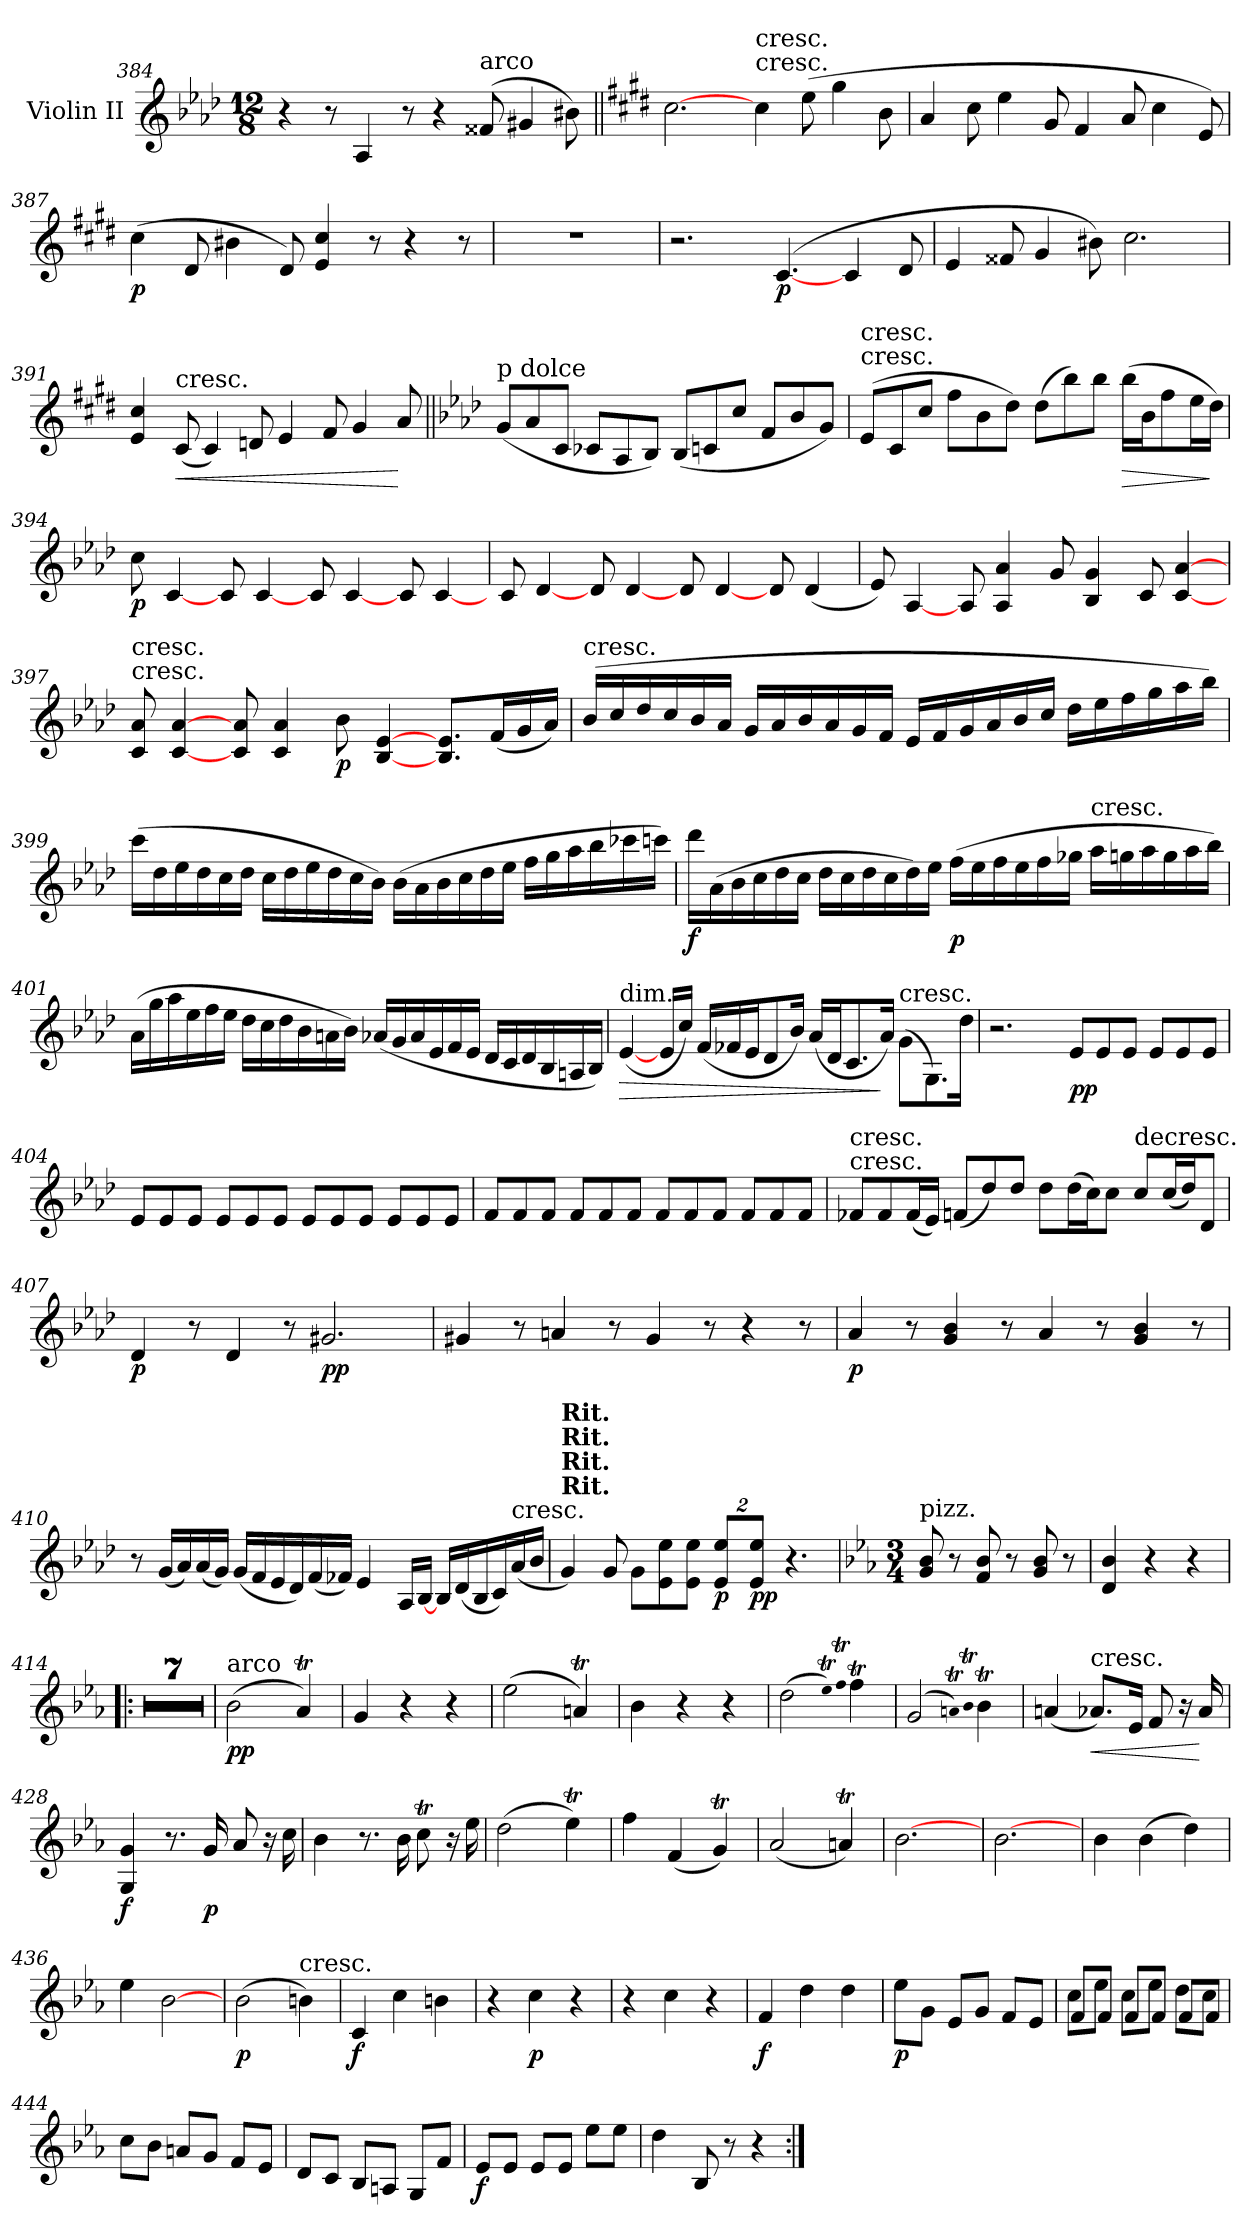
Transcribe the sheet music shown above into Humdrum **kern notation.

**kern	**dynam
*part1	*part1
*staff1	*staff1
*I"Violin II	*
*I'Vln	*
*clefG2	*
*k[b-e-a-d-]	*
*A-:	*
*M12/8	*
=384	=384
4r	.
8r	.
4A-	.
8r	.
4r	.
!LO:TX:a:t=arco	!
(8f##X	.
4g#X	.
8b#X)	.
=385||	=385||
*k[f#c#g#d#]	*
*c#:	*
[2.cc#	.
!LO:TX:t=cresc.	!
!LO:TX:a:t=cresc.	!
4cc#	.
(8ee	.
4gg#	.
8b	.
=386	=386
4a	.
8cc#	.
4ee	.
8g#	.
4f#	.
8a	.
4cc#	.
8e)	.
=387	=387
(4cc#	p
8d#	.
4b#X	.
8d#)	.
4e 4cc#	.
8r	.
4r	.
8r	.
=388	=388
1.r	.
=389	=389
2.r	.
([4.c#	p
4c#	.
8d#	.
=390	=390
4e	.
8f##X	.
4g#	.
8b#X)	.
2.cc#	.
=391	=391
4e 4cc#	.
!LO:TX:a:t=cresc.	!
!	!LO:HP:b
(8c#	<
4c#)	.
8dn	.
4e	.
8f#	.
4g#	.
8a	[
=392||	=392||
*k[b-e-a-d-]	*
*A-:	*
!LO:TX:a:t=p dolce	!
(8g/L	.
8a-/	.
8c/J	.
8c-X/L	.
8A-/	.
8B-/J)	.
(8B-/L	.
8cn/	.
8cc/J	.
8f/L	.
8b-/	.
8g/J)	.
=393	=393
!LO:TX:t=cresc.	!
!LO:TX:a:t=cresc.	!
(8e-/L	.
8c/	.
8cc/J	.
8ff\L	.
8b-\	.
8dd-\J)	.
(8dd-\L	.
8bb-\)	.
8bb-\J	.
!	!LO:HP:b
(16bb-\LL	>
16b-\J	.
8ff\	.
16ee-\L	.
16dd-\JJ)	]
=394	=394
8cc	p
[4c	.
8c	.
[4c	.
8c	.
[4c	.
8c	.
[4c	.
=395	=395
8c	.
[4d-	.
8d-	.
[4d-	.
8d-	.
[4d-	.
8d-	.
(4d-	.
=396	=396
8e-)	.
[4A-	.
8A-	.
4A- 4a-	.
8g	.
4B- 4g	.
8c	.
[4c [4a-	.
=397	=397
!LO:TX:t=cresc.	!
!LO:TX:a:t=cresc.	!
8c 8a-	.
[4c [4a-	.
8c 8a-	.
4c 4a-	.
8b-	p
[4B- [4e-	.
8.B-/ 8.e-/L	.
(16f/L	.
16g/	.
16a-/JJ)	.
=398	=398
!LO:TX:a:t=cresc.	!
(16b-/LL	.
16cc/	.
16dd-/	.
16cc/	.
16b-/	.
16a-/JJ	.
16g/LL	.
16a-/	.
16b-/	.
16a-/	.
16g/	.
16f/JJ	.
16e-/LL	.
16f/	.
16g/	.
16a-/	.
16b-/	.
16cc/JJ	.
16dd-\LL	.
16ee-\	.
16ff\	.
16gg\	.
16aa-\	.
16bb-\JJ)	.
=399	=399
(16ccc\LL	.
16dd-\	.
16ee-\	.
16dd-\	.
16cc\	.
16dd-\JJ	.
16cc\LL	.
16dd-\	.
16ee-\	.
16dd-\	.
16cc\	.
16b-\JJ)	.
(16b-\LL	.
16a-\	.
16b-\	.
16cc\	.
16dd-\	.
16ee-\JJ	.
16ff\LL	.
16gg\	.
16aa-\	.
16bb-\	.
16ccc-X\	.
16cccn\JJ)	.
=400	=400
16ddd-\LL	f
(16a-\	.
16b-\	.
16cc\	.
16dd-\	.
16cc\JJ	.
16dd-\LL	.
16cc\	.
16dd-\	.
16cc\	.
16dd-\)	.
16ee-\JJ	.
(16ff\LL	p
16ee-\	.
16ff\	.
16ee-\	.
16ff\	.
16gg-X\JJ	.
!LO:TX:a:t=cresc.	!
16aa-\LL	.
16ggn\	.
16aa-\	.
16gg\	.
16aa-\	.
16bb-\JJ)	.
=401	=401
(16a-\LL	.
16gg\	.
16aa-\	.
16ee-\	.
16ff\	.
16ee-\JJ	.
16dd-\LL	.
16cc\	.
16dd-\	.
16b-\	.
16an\	.
16b-\JJ)	.
(16a-X/LL	.
16g/	.
16a-/	.
16e-/	.
16f/	.
16e-/JJ	.
16d-/LL	.
16c/	.
16d-/	.
16B-/	.
16An/	.
16B-/JJ)	.
=402	=402
!LO:TX:a:t=dim.	!
!	!LO:HP:b
([4e-	>
16e-/LL	.
16cc/JJ)	.
(16f/LL	.
16f-X/	.
16e-/J	.
8d-/	.
16b-/Jk)	.
(16a-/LL	.
16d-/J	.
8.c/	.
16a-/Jk)	]
!LO:TX:a:t=cresc.	!
(8g\L	.
8.G\)	.
16dd-\Jk	.
=403	=403
2.r	.
8e-/L	pp
8e-/	.
8e-/J	.
8e-/L	.
8e-/	.
8e-/J	.
=404	=404
8e-/L	.
8e-/	.
8e-/J	.
8e-/L	.
8e-/	.
8e-/J	.
8e-/L	.
8e-/	.
8e-/J	.
8e-/L	.
8e-/	.
8e-/J	.
=405	=405
8f/L	.
8f/	.
8f/J	.
8f/L	.
8f/	.
8f/J	.
8f/L	.
8f/	.
8f/J	.
8f/L	.
8f/	.
8f/J	.
=406	=406
!LO:TX:t=cresc.	!
!LO:TX:a:t=cresc.	!
8f-X/L	.
8f-/	.
(16f-/L	.
16e-/JJ)	.
(8fn/L	.
8dd-/)	.
8dd-/J	.
8dd-\L	.
(16dd-\L	.
16cc\J)	.
8cc\J	.
!LO:TX:t=decresc.	!
8cc/L	.
(16cc/L	.
16dd-/J)	.
8d-/J	.
=407	=407
4d-	p
8r	.
4d-	.
8r	.
2.g#X	pp
=408	=408
4g#X	.
8r	.
4an	.
8r	.
4g#	.
8r	.
4r	.
8r	.
=409	=409
4a-	p
8r	.
4g 4b-	.
8r	.
4a-	.
8r	.
4g 4b-	.
8r	.
=410	=410
8r	.
(16g/LL	.
16a-/)	.
(16a-/	.
16g/JJ)	.
(16g/LL	.
16f/	.
16e-/	.
16d-/)	.
(16f/	.
16f-X/JJ)	.
4e-	.
16A-/LL	.
[16B-/JJ	.
16B-/LL	.
(16d-/	.
16B-/	.
16c/)	.
!LO:TX:a:t=cresc.	!
(16a-/	.
16b-/JJ	.
=411	=411
!LO:TX:a:B:t=Rit.	!
!LO:TX:a:B:t=Rit.	!
!LO:TX:a:B:t=Rit.	!
!LO:TX:a:B:t=Rit.	!
4g)	.
8g	.
8g\L	.
8e-\ 8ee-\	.
8e-\ 8ee-\J	.
16%3e-/ 16%3ee-/L	p
16%3e-/ 16%3ee-/J	pp
4.r	.
=412	=412
*k[b-e-a-]	*
*E-:	*
*M3/4	*
!LO:TX:a:t=pizz.	!
8g 8b-	.
8r	.
8f 8b-	.
8r	.
8g 8b-	.
8r	.
=413	=413
4d 4b-	.
4r	.
4r	.
=414!|:	=414!|:
2.r	.
=415	=415
2.r	.
=416	=416
2.r	.
=417	=417
2.r	.
=418	=418
2.r	.
=419	=419
2.r	.
=420	=420
2.r	.
=421	=421
!LO:TX:a:t=arco	!
(2b-	pp
4a-T)	.
=422	=422
4g	.
4r	.
4r	.
=423	=423
(2ee-	.
4ant)	.
=424	=424
4b-	.
4r	.
4r	.
=425	=425
(2dd	.
qqee-T)	.
qqffT	.
4ffT	.
=426	=426
(2g	.
qqant)	.
qqb-T	.
4b-T	.
=427	=427
(4an	.
!LO:TX:a:t=cresc.	!
!	!LO:HP:b
8.a-X/L)	<
16e-/Jk	.
8f	.
16r	.
16a-	[
=428	=428
4G 4g	f
8.r	.
16g	p
8a-	.
16r	.
16cc	.
=429	=429
4b-	.
8.r	.
16b-	.
8ccT	.
16r	.
16ee-	.
=430	=430
(2dd	.
4ee-T)	.
=431	=431
4ff	.
(4f	.
4gt)	.
=432	=432
(2a-	.
4ant)	.
=433	=433
[2.b-	.
=434	=434
[2.b-	.
=435	=435
4b-	.
(4b-	.
4dd)	.
=436	=436
4ee-	.
[2b-	.
=437	=437
(2b-	p
!LO:TX:a:t=cresc.	!
4bn)	.
=438	=438
4c	f
4cc	.
4bn	.
=439	=439
4r	.
4cc	p
4r	.
=440	=440
4r	.
4cc	.
4r	.
=441	=441
4f	f
4dd	.
4dd	.
=442	=442
8ee-\L	p
8g\J	.
8e-/L	.
8g/J	.
8f/L	.
8e-/J	.
=443	=443
*^	*
8cc\L	8f/L	.
8ee-\J	8f/J	.
8cc\L	8f/L	.
8ee-\J	8f/J	.
8dd\L	8f/L	.
8cc\J	8f/J	.
=444	=444	=444
!LO:TX:t=cresc.	!	!
!LO:TX:a:t=cresc.	!	!
*v	*v	*
8cc\L	.
8b-\J	.
8an/L	.
8g/J	.
8f/L	.
8e-/J	.
=445	=445
8d/L	.
8c/J	.
8B-/L	.
8An/J	.
8G/L	.
8f/J	.
=446	=446
8e-/L	f
8e-/J	.
8e-/L	.
8e-/J	.
8ee-\L	.
8ee-\J	.
=447	=447
4dd	.
8B-	.
8r	.
4r	.
=:|!	=:|!
*-	*-
